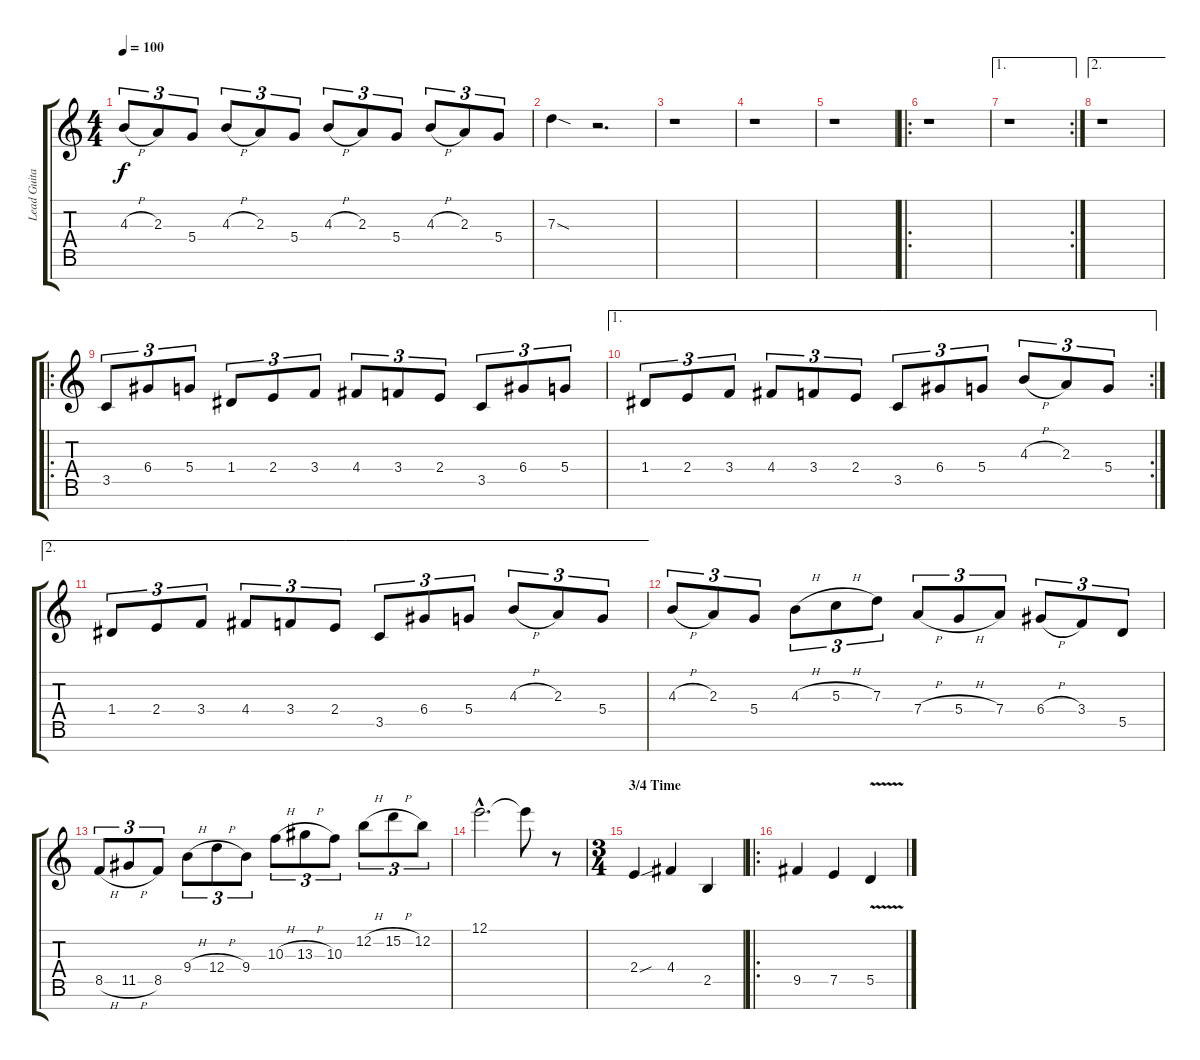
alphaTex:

\track ("Lead Guitar" "Lead Guita") {instrument overdrivenguitar}
\staff {score tabs}
\tuning (E4 B3 G3 D3 A2 E2 B1) {hide}
\ts (4 4)
\tempo 100
\clef g2
\ks c
4.3{h}.8{tu (3 2) dy f} 2.3.8{tu (3 2)} 5.4.8{tu (3 2)} 4.3{h}.8{tu (3 2)} 2.3.8{tu (3 2)} 5.4.8{tu (3 2)} 4.3{h}.8{tu (3 2)} 2.3.8{tu (3 2)} 5.4.8{tu (3 2)} 4.3{h}.8{tu (3 2)} 2.3.8{tu (3 2)} 5.4.8{tu (3 2)} |
7.3{sod}.4 r.2{d} |
r.1 |
r.1 |
r.1 |
\ro
r.1 |
\ae 1
\rc 2
r.1 |
\ae 2
r.1 |
\ro
3.5.8{tu (3 2)} 6.4.8{tu (3 2)} 5.4.8{tu (3 2)} 1.4.8{tu (3 2)} 2.4.8{tu (3 2)} 3.4.8{tu (3 2)} 4.4.8{tu (3 2)} 3.4.8{tu (3 2)} 2.4.8{tu (3 2)} 3.5.8{tu (3 2)} 6.4.8{tu (3 2)} 5.4.8{tu (3 2)} |
\ae 1
\rc 2
1.4.8{tu (3 2)} 2.4.8{tu (3 2)} 3.4.8{tu (3 2)} 4.4.8{tu (3 2)} 3.4.8{tu (3 2)} 2.4.8{tu (3 2)} 3.5.8{tu (3 2)} 6.4.8{tu (3 2)} 5.4.8{tu (3 2)} 4.3{h}.8{tu (3 2)} 2.3.8{tu (3 2)} 5.4.8{tu (3 2)} |
\ae 2
1.4.8{tu (3 2)} 2.4.8{tu (3 2)} 3.4.8{tu (3 2)} 4.4.8{tu (3 2)} 3.4.8{tu (3 2)} 2.4.8{tu (3 2)} 3.5.8{tu (3 2)} 6.4.8{tu (3 2)} 5.4.8{tu (3 2)} 4.3{h}.8{tu (3 2)} 2.3.8{tu (3 2)} 5.4.8{tu (3 2)} |
4.3{h}.8{tu (3 2)} 2.3.8{tu (3 2)} 5.4.8{tu (3 2)} 4.3{h}.8{tu (3 2)} 5.3{h}.8{tu (3 2)} 7.3.8{tu (3 2)} 7.4{h}.8{tu (3 2)} 5.4{h}.8{tu (3 2)} 7.4.8{tu (3 2)} 6.4{h}.8{tu (3 2)} 3.4.8{tu (3 2)} 5.5.8{tu (3 2)} |
8.5{h}.8{tu (3 2)} 11.5{h}.8{tu (3 2)} 8.5.8{tu (3 2)} 9.4{h}.8{tu (3 2)} 12.4{h}.8{tu (3 2)} 9.4.8{tu (3 2)} 10.3{h}.8{tu (3 2)} 13.3{h}.8{tu (3 2)} 10.3.8{tu (3 2)} 12.2{h}.8{tu (3 2)} 15.2{h}.8{tu (3 2)} 12.2.8{tu (3 2)} |
12.1{hac}.2{d} 12.1{t}.8 r.8 |
\ts (3 4)
\section ("" "3/4 Time")
2.4{sou}.4 4.4.4 2.5.4 |
\ro
9.5.4 7.5.4 5.5{v}.4
